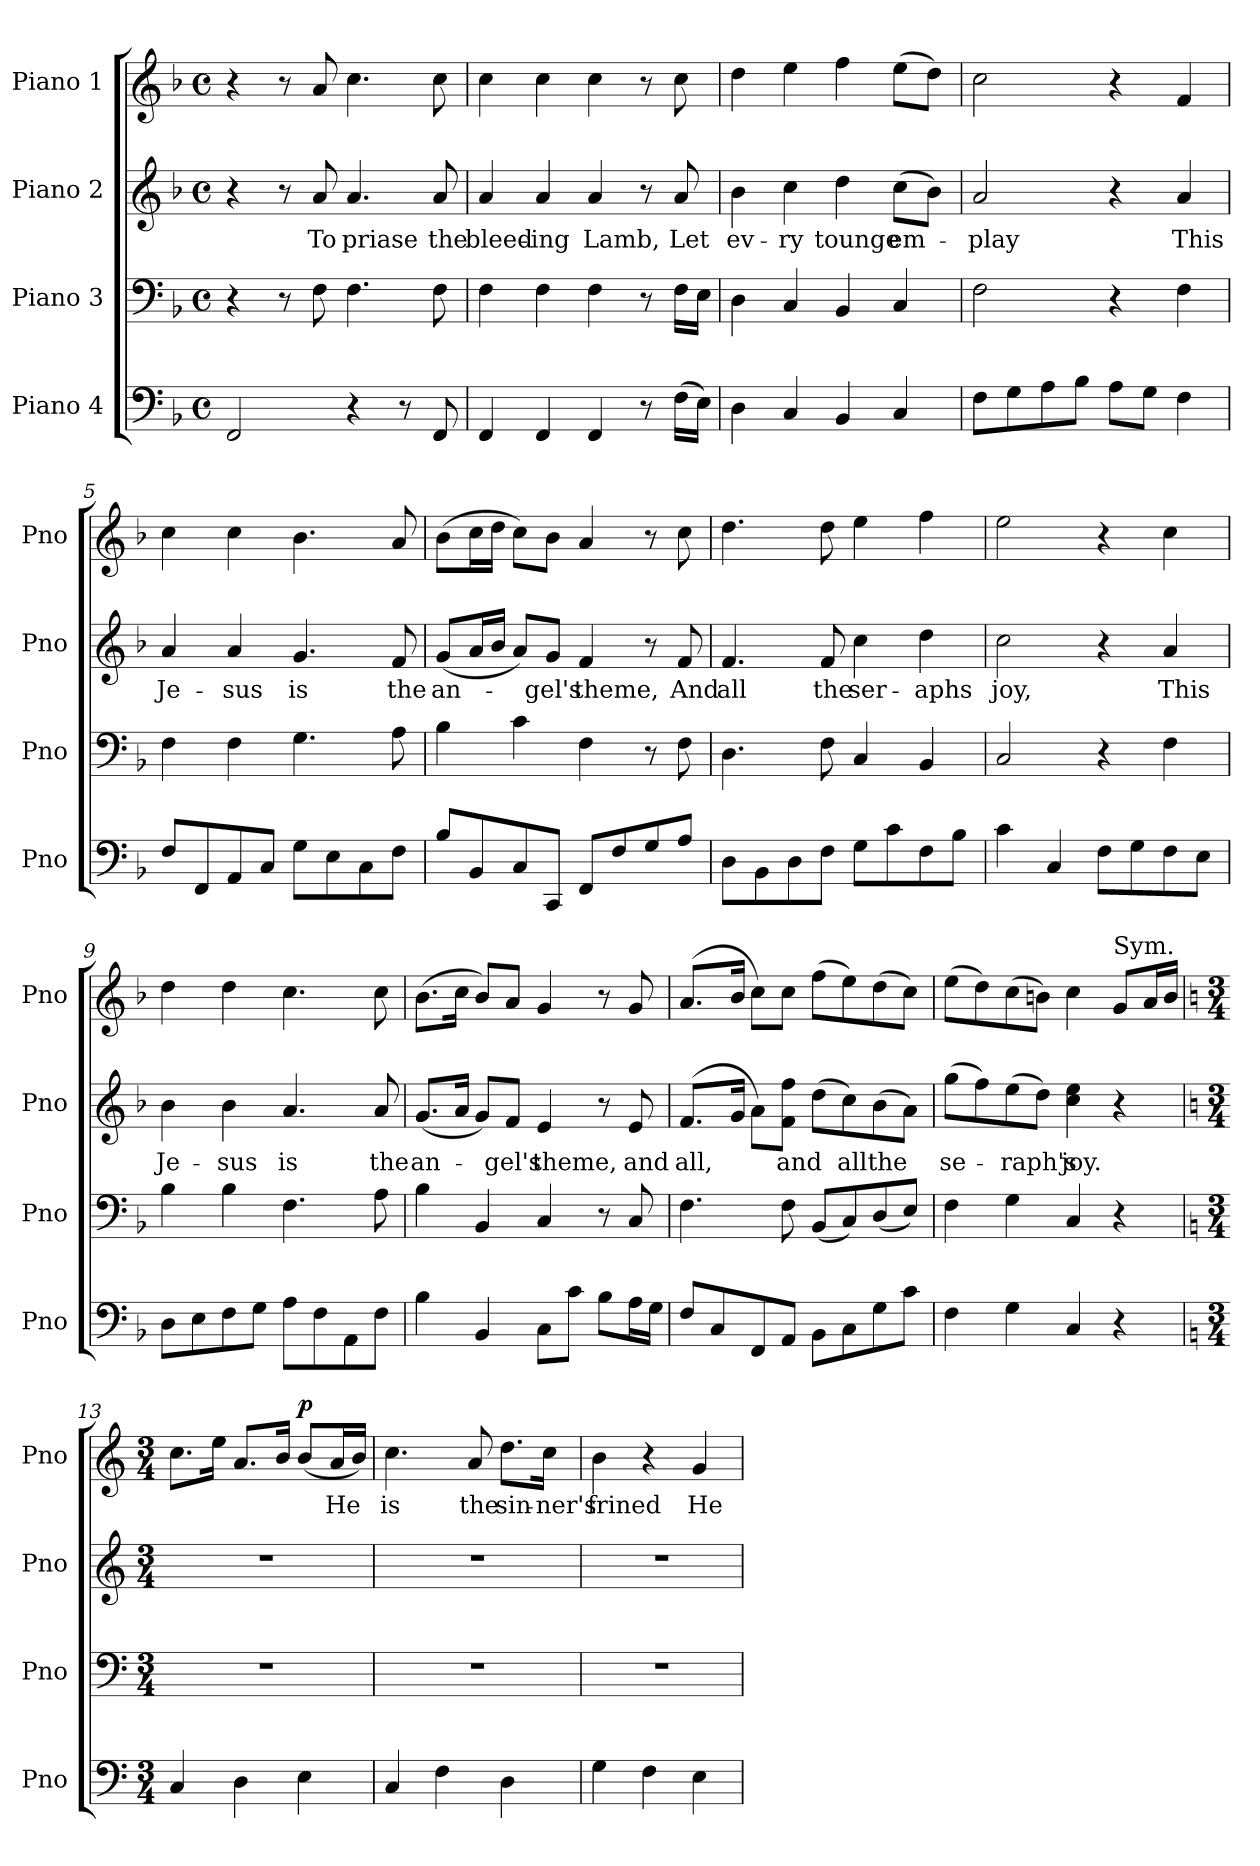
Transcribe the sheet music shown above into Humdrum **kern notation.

**kern	**kern	**kern	**text	**kern	**text	**dynam
*part4	*part3	*part2	*part2	*part1	*part1	*part1
*staff4	*staff3	*staff2	*staff2	*staff1	*staff1	*staff1
*I"Piano 4	*I"Piano 3	*I"Piano 2	*	*I"Piano 1	*	*
*I'Pno	*I'Pno	*I'Pno	*	*I'Pno	*	*
*clefF4	*clefF4	*clefG2	*	*clefG2	*	*
*k[b-]	*k[b-]	*k[b-]	*	*k[b-]	*	*
*M4/4	*M4/4	*M4/4	*	*M4/4	*	*
*met(c)	*met(c)	*met(c)	*	*met(c)	*	*
=1	=1	=1	=1	=1	=1	=1
2FF/	4r	4r	.	4r	.	.
.	8r	8r	.	8r	.	.
*	*	*	*	*MM100	*	*
!	!	!	!LO:LY:b	!	!	!
.	8F\	8a/	To	8a/	.	.
!	!	!	!LO:LY:b	!	!	!
4r	4.F\	4.a/	priase	4.cc\	.	.
8r	.	.	.	.	.	.
!	!	!	!LO:LY:b	!	!	!
8FF/	8F\	8a/	the	8cc\	.	.
=2	=2	=2	=2	=2	=2	=2
!	!	!	!LO:LY:b	!	!	!
4FF/	4F\	4a/	bleed-	4cc\	.	.
!	!	!	!LO:LY:b	!	!	!
4FF/	4F\	4a/	-ing	4cc\	.	.
!	!	!	!LO:LY:b	!	!	!
4FF/	4F\	4a/	Lamb,	4cc\	.	.
8r	8r	8r	.	8r	.	.
!	!	!	!LO:LY:b	!	!	!
(>16F\LL	16F\LL	8a/	Let	8cc\	.	.
16E\JJ)	16E\JJ	.	.	.	.	.
=3	=3	=3	=3	=3	=3	=3
!	!	!	!LO:LY:b	!	!	!
4D\	4D\	4b-\	ev-	4dd\	.	.
!	!	!	!LO:LY:b	!	!	!
4C/	4C/	4cc\	-ry	4ee\	.	.
!	!	!	!LO:LY:b	!	!	!
4BB-/	4BB-/	4dd\	tounge	4ff\	.	.
!	!	!	!LO:LY:b	!	!	!
4C/	4C/	(>8cc\L	em-	(>8ee\L	.	.
.	.	8b-\J)	.	8dd\J)	.	.
=4	=4	=4	=4	=4	=4	=4
!	!	!	!LO:LY:b	!	!	!
8F\L	2F\	2a/	-play	2cc\	.	.
8G\	.	.	.	.	.	.
8A\	.	.	.	.	.	.
8B-\J	.	.	.	.	.	.
8A\L	4r	4r	.	4r	.	.
8G\J	.	.	.	.	.	.
!	!	!	!LO:LY:b	!	!	!
4F\	4F\	4a/	This	4f/	.	.
=5	=5	=5	=5	=5	=5	=5
!	!	!	!LO:LY:b	!	!	!
8F/L	4F\	4a/	Je-	4cc\	.	.
8FF/	.	.	.	.	.	.
!	!	!	!LO:LY:b	!	!	!
8AA/	4F\	4a/	-sus	4cc\	.	.
8C/J	.	.	.	.	.	.
!	!	!	!LO:LY:b	!	!	!
8G\L	4.G\	4.g/	is	4.b-\	.	.
8E\	.	.	.	.	.	.
8C\	.	.	.	.	.	.
!	!	!	!LO:LY:b	!	!	!
8F\J	8A\	8f/	the	8a/	.	.
!!LO:LB:g=z
=6	=6	=6	=6	=6	=6	=6
!	!	!	!LO:LY:b	!	!	!
8B-/L	4B-\	(<8g/L	an-	(>8b-\L	.	.
8BB-/	.	16a/L	.	16cc\L	.	.
.	.	16b-/JJ	.	16dd\JJ	.	.
8C/	4c\	8a/L)	.	8cc\L)	.	.
!	!	!	!LO:LY:b	!	!	!
8CC/J	.	8g/J	-gel's	8b-\J	.	.
!	!	!	!LO:LY:b	!	!	!
8FF/L	4F\	4f/	theme,	4a/	.	.
8F/	.	.	.	.	.	.
8G/	8r	8r	.	8r	.	.
!	!	!	!LO:LY:b	!	!	!
8A/J	8F\	8f/	And	8cc\	.	.
=7	=7	=7	=7	=7	=7	=7
!	!	!	!LO:LY:b	!	!	!
8D\L	4.D\	4.f/	all	4.dd\	.	.
8BB-\	.	.	.	.	.	.
8D\	.	.	.	.	.	.
!	!	!	!LO:LY:b	!	!	!
8F\J	8F\	8f/	the	8dd\	.	.
!	!	!	!LO:LY:b	!	!	!
8G\L	4C/	4cc\	ser-	4ee\	.	.
8c\	.	.	.	.	.	.
!	!	!	!LO:LY:b	!	!	!
8F\	4BB-/	4dd\	-aphs	4ff\	.	.
8B-\J	.	.	.	.	.	.
=8	=8	=8	=8	=8	=8	=8
!	!	!	!LO:LY:b	!	!	!
4c\	2C/	2cc\	joy,	2ee\	.	.
4C/	.	.	.	.	.	.
8F\L	4r	4r	.	4r	.	.
8G\	.	.	.	.	.	.
!	!	!	!LO:LY:b	!	!	!
8F\	4F\	4a/	This	4cc\	.	.
8E\J	.	.	.	.	.	.
=9	=9	=9	=9	=9	=9	=9
!	!	!	!LO:LY:b	!	!	!
8D\L	4B-\	4b-\	Je-	4dd\	.	.
8E\	.	.	.	.	.	.
!	!	!	!LO:LY:b	!	!	!
8F\	4B-\	4b-\	-sus	4dd\	.	.
8G\J	.	.	.	.	.	.
!	!	!	!LO:LY:b	!	!	!
8A\L	4.F\	4.a/	is	4.cc\	.	.
8F\	.	.	.	.	.	.
8AA\	.	.	.	.	.	.
!	!	!	!LO:LY:b	!	!	!
8F\J	8A\	8a/	the	8cc\	.	.
=10	=10	=10	=10	=10	=10	=10
!	!	!	!LO:LY:b	!	!	!
4B-\	4B-\	(<8.g/L	an-	(>8.b-\L	.	.
.	.	16a/Jk	.	16cc\Jk	.	.
4BB-/	4BB-/	8g/L)	.	8b-/L)	.	.
!	!	!	!LO:LY:b	!	!	!
.	.	8f/J	-gel's	8a/J	.	.
!	!	!	!LO:LY:b	!	!	!
8C\L	4C/	4e/	theme,	4g/	.	.
8c\J	.	.	.	.	.	.
8B-\L	8r	8r	.	8r	.	.
!	!	!	!LO:LY:b	!	!	!
16A\L	8C/	8e/	and	8g/	.	.
16G\JJ	.	.	.	.	.	.
!!LO:LB:g=z
=11	=11	=11	=11	=11	=11	=11
!	!	!	!LO:LY:b	!	!	!
8F/L	4.F\	(>8.f/L	all,	(>8.a/L	.	.
8C/	.	.	.	.	.	.
.	.	16g/Jk	.	16b-/Jk	.	.
8FF/	.	8a\L)	.	8cc\L)	.	.
!	!	!	!LO:LY:b	!	!	!
8AA/J	8F\	8f\ 8ff\J	and	8cc\J	.	.
8BB-\L	(<8BB-/L	(>8dd\L	.	(>8ff\L	.	.
!	!	!	!LO:LY:b	!	!	!
8C\	8C/)	8cc\)	all	8ee\)	.	.
!	!	!	!LO:LY:b	!	!	!
8G\	(<8D/	(>8b-\	the	(>8dd\	.	.
8c\J	8E/J)	8a\J)	.	8cc\J)	.	.
=12	=12	=12	=12	=12	=12	=12
!	!	!	!LO:LY:b	!	!	!
4F\	4F\	(>8gg\L	se-	(>8ee\L	.	.
.	.	8ff\)	.	8dd\)	.	.
!	!	!	!LO:LY:b	!	!	!
4G\	4G\	(>8ee\	-raph's	(>8cc\	.	.
.	.	8dd\J)	.	8bn\J)	.	.
!	!	!	!LO:LY:b	!	!	!
4C/	4C/	4cc\ 4ee\	joy.	4cc\	.	.
!	!	!	!	!LO:TX:a:t=Sym.	!	!
4r	4r	4r	.	8g/L	.	.
.	.	.	.	16a/L	.	.
.	.	.	.	16b/JJ	.	.
=13	=13	=13	=13	=13	=13	=13
*k[]	*k[]	*k[]	*	*k[]	*	*
*M3/4	*M3/4	*M3/4	*	*M3/4	*	*
4C/	2.r	2.r	.	8.cc\L	.	.
.	.	.	.	16ee\Jk	.	.
4D\	.	.	.	8.a/L	.	.
.	.	.	.	16b/Jk	.	.
!	!	!	!	!	!	!LO:DY:b
4E\	.	.	.	(<8b/L	.	p
!	!	!	!	!	!LO:LY:b	!
.	.	.	.	16a/L	He	.
.	.	.	.	16b/JJ)	.	.
=14	=14	=14	=14	=14	=14	=14
!	!	!	!	!	!LO:LY:b	!
4C/	2.r	2.r	.	4.cc\	is	.
4F\	.	.	.	.	.	.
!	!	!	!	!	!LO:LY:b	!
.	.	.	.	8a/	the	.
!	!	!	!	!	!LO:LY:b	!
4D\	.	.	.	8.dd\L	sin-	.
!	!	!	!	!	!LO:LY:b	!
.	.	.	.	16cc\Jk	-ner's	.
=15	=15	=15	=15	=15	=15	=15
!	!	!	!	!	!LO:LY:b	!
4G\	2.r	2.r	.	4b\	frined	.
4F\	.	.	.	4r	.	.
!	!	!	!	!	!LO:LY:b	!
4E\	.	.	.	4g/	He	.
=	=	=	=	=	=	=
*-	*-	*-	*-	*-	*-	*-
